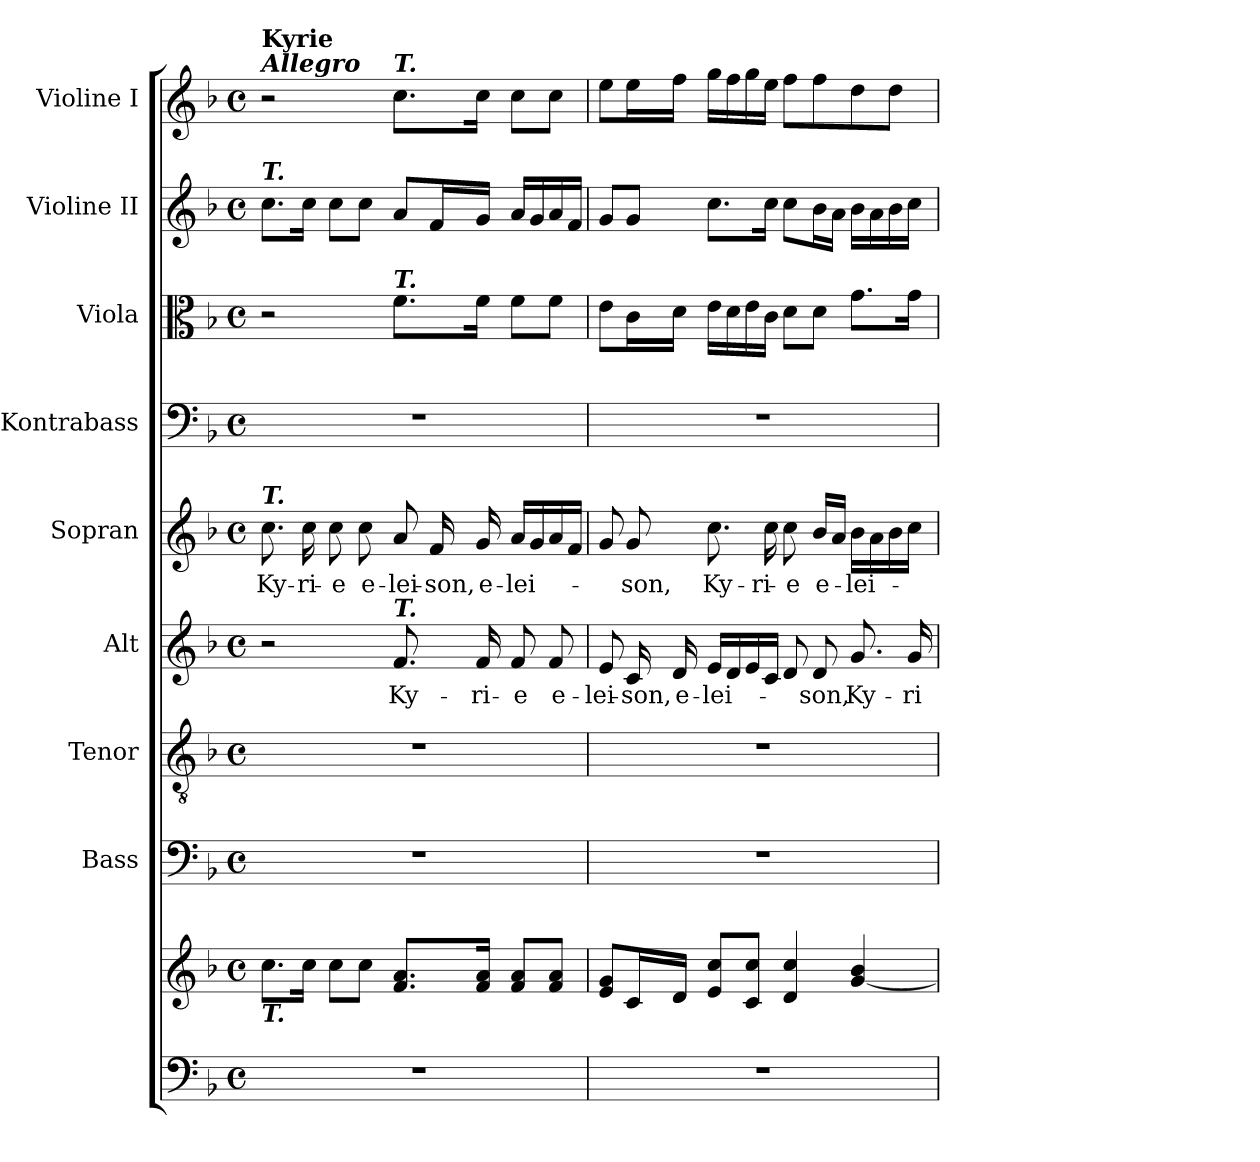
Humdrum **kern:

**kern	**kern	**kern	**kern	**kern	**text	**kern	**text	**kern	**kern	**kern	**kern
*part9	*part9	*part8	*part7	*part6	*part6	*part5	*part5	*part4	*part3	*part2	*part1
*staff10	*staff9	*staff8	*staff7	*staff6	*staff6	*staff5	*staff5	*staff4	*staff3	*staff2	*staff1
*	*	*I"Bass	*I"Tenor	*I"Alt	*	*I"Sopran	*	*I"Kontrabass	*I"Viola	*I"Violine II	*I"Violine I
*	*	*I'B.	*I'T.	*I'A.	*	*I'S.	*	*I'Kb.	*I'Vla.	*I'Vl. II	*I'Vl. I
*clefF4	*clefG2	*clefF4	*clefGv2	*clefG2	*	*clefG2	*	*clefF4	*clefC3	*clefG2	*clefG2
*	*	*	*	*	*	*	*	*ITrd7c12	*	*	*
*k[b-]	*k[b-]	*k[b-]	*k[b-]	*k[b-]	*	*k[b-]	*	*k[b-]	*k[b-]	*k[b-]	*k[b-]
*F:	*F:	*F:	*F:	*F:	*	*F:	*	*F:	*F:	*F:	*F:
*M4/4	*M4/4	*M4/4	*M4/4	*M4/4	*	*M4/4	*	*M4/4	*M4/4	*M4/4	*M4/4
*met(c)	*met(c)	*met(c)	*met(c)	*met(c)	*	*met(c)	*	*met(c)	*met(c)	*met(c)	*met(c)
=1	=1	=1	=1	=1	=1	=1	=1	=1	=1	=1	=1
!	!	!	!	!	!	!	!	!	!	!	!LO:TX:a:Bi:t=Allegro
!	!	!	!	!	!	!	!	!	!	!	!LO:TX:a:B:t=Kyrie
!	!	!	!	!	!	!	!	!	!	!LO:TX:a:Bi:t=T.	!
!	!	!	!	!	!	!LO:TX:a:Bi:t=T.	!	!	!	!	!
!	!LO:TX:b:Bi:t=T.	!	!	!	!	!	!	!	!	!	!
!	!	!	!	!	!	!	!LO:LY:b	!	!	!	!
1r	8.cc\L	1r	1r	2r	.	8.cc\	Ky-	1r	2r	8.cc\L	2r
!	!	!	!	!	!	!	!LO:LY:b	!	!	!	!
.	16cc\Jk	.	.	.	.	16cc\	-ri-	.	.	16cc\Jk	.
!	!	!	!	!	!	!	!LO:LY:b	!	!	!	!
.	8cc\L	.	.	.	.	8cc\	-e	.	.	8cc\L	.
!	!	!	!	!	!	!	!LO:LY:b	!	!	!	!
.	8cc\J	.	.	.	.	8cc\	e-	.	.	8cc\J	.
!	!	!	!	!	!	!	!	!	!	!	!LO:TX:a:Bi:t=T.
!	!	!	!	!	!	!	!	!	!LO:TX:a:Bi:t=T.	!	!
!	!	!	!	!LO:TX:a:Bi:t=T.	!	!	!	!	!	!	!
!	!	!	!	!	!LO:LY:b	!	!LO:LY:b	!	!	!	!
.	8.f/ 8.a/L	.	.	8.f/	Ky-	8a/	-lei-	.	8.f\L	8a/L	8.cc\L
!	!	!	!	!	!	!	!LO:LY:b	!	!	!	!
.	.	.	.	.	.	16f/	-son,	.	.	16f/L	.
!	!	!	!	!	!LO:LY:b	!	!LO:LY:b	!	!	!	!
.	16f/ 16a/Jk	.	.	16f/	-ri-	16g/	e-	.	16f\Jk	16g/JJ	16cc\Jk
!	!	!	!	!	!LO:LY:b	!	!LO:LY:b	!	!	!	!
.	8f/ 8a/L	.	.	8f/	-e	16a/LL	-lei-	.	8f\L	16a/LL	8cc\L
.	.	.	.	.	.	16g/	.	.	.	16g/	.
!	!	!	!	!	!LO:LY:b	!	!	!	!	!	!
.	8f/ 8a/J	.	.	8f/	e-	16a/	.	.	8f\J	16a/	8cc\J
.	.	.	.	.	.	16f/JJ	.	.	.	16f/JJ	.
=2	=2	=2	=2	=2	=2	=2	=2	=2	=2	=2	=2
!	!	!	!	!	!LO:LY:b	!	!	!	!	!	!
1r	8e/ 8g/L	1r	1r	8e/	-lei-	8g/	.	1r	8e\L	8g/L	8ee\L
!	!	!	!	!	!LO:LY:b	!	!LO:LY:b	!	!	!	!
.	16c/L	.	.	16c/	-son,	8g/	-son,	.	16c\L	8g/J	16ee\L
!	!	!	!	!	!LO:LY:b	!	!	!	!	!	!
.	16d/JJ	.	.	16d/	e-	.	.	.	16d\JJ	.	16ff\JJ
!	!	!	!	!	!LO:LY:b	!	!LO:LY:b	!	!	!	!
.	8e/ 8cc/L	.	.	16e/LL	-lei-	8.cc\	Ky-	.	16e\LL	8.cc\L	16gg\LL
.	.	.	.	16d/	.	.	.	.	16d\	.	16ff\
.	8c/ 8cc/J	.	.	16e/	.	.	.	.	16e\	.	16gg\
!	!	!	!	!	!	!	!LO:LY:b	!	!	!	!
.	.	.	.	16c/JJ	.	16cc\	-ri-	.	16c\JJ	16cc\Jk	16ee\JJ
!	!	!	!	!	!	!	!LO:LY:b	!	!	!	!
.	4d/ 4cc/	.	.	8d/	.	8cc\	-e	.	8d\L	8cc\L	8ff\L
!	!	!	!	!	!LO:LY:b	!	!LO:LY:b	!	!	!	!
.	.	.	.	8d/	-son,	16b-/LL	e-	.	8d\J	16b-\L	8ff\
.	.	.	.	.	.	16a/JJ	.	.	.	16a\JJ	.
!	!	!	!	!	!LO:LY:b	!	!LO:LY:b	!	!	!	!
.	[4g/ 4b-/	.	.	8.g/	Ky-	16b-\LL	-lei-	.	8.g\L	16b-\LL	8dd\
.	.	.	.	.	.	16a\	.	.	.	16a\	.
.	.	.	.	.	.	16b-\	.	.	.	16b-\	8dd\J
!	!	!	!	!	!LO:LY:b	!	!	!	!	!	!
.	.	.	.	16g/	-ri-	16cc\JJ	.	.	16g\Jk	16cc\JJ	.
=	=	=	=	=	=	=	=	=	=	=	=
*-	*-	*-	*-	*-	*-	*-	*-	*-	*-	*-	*-
